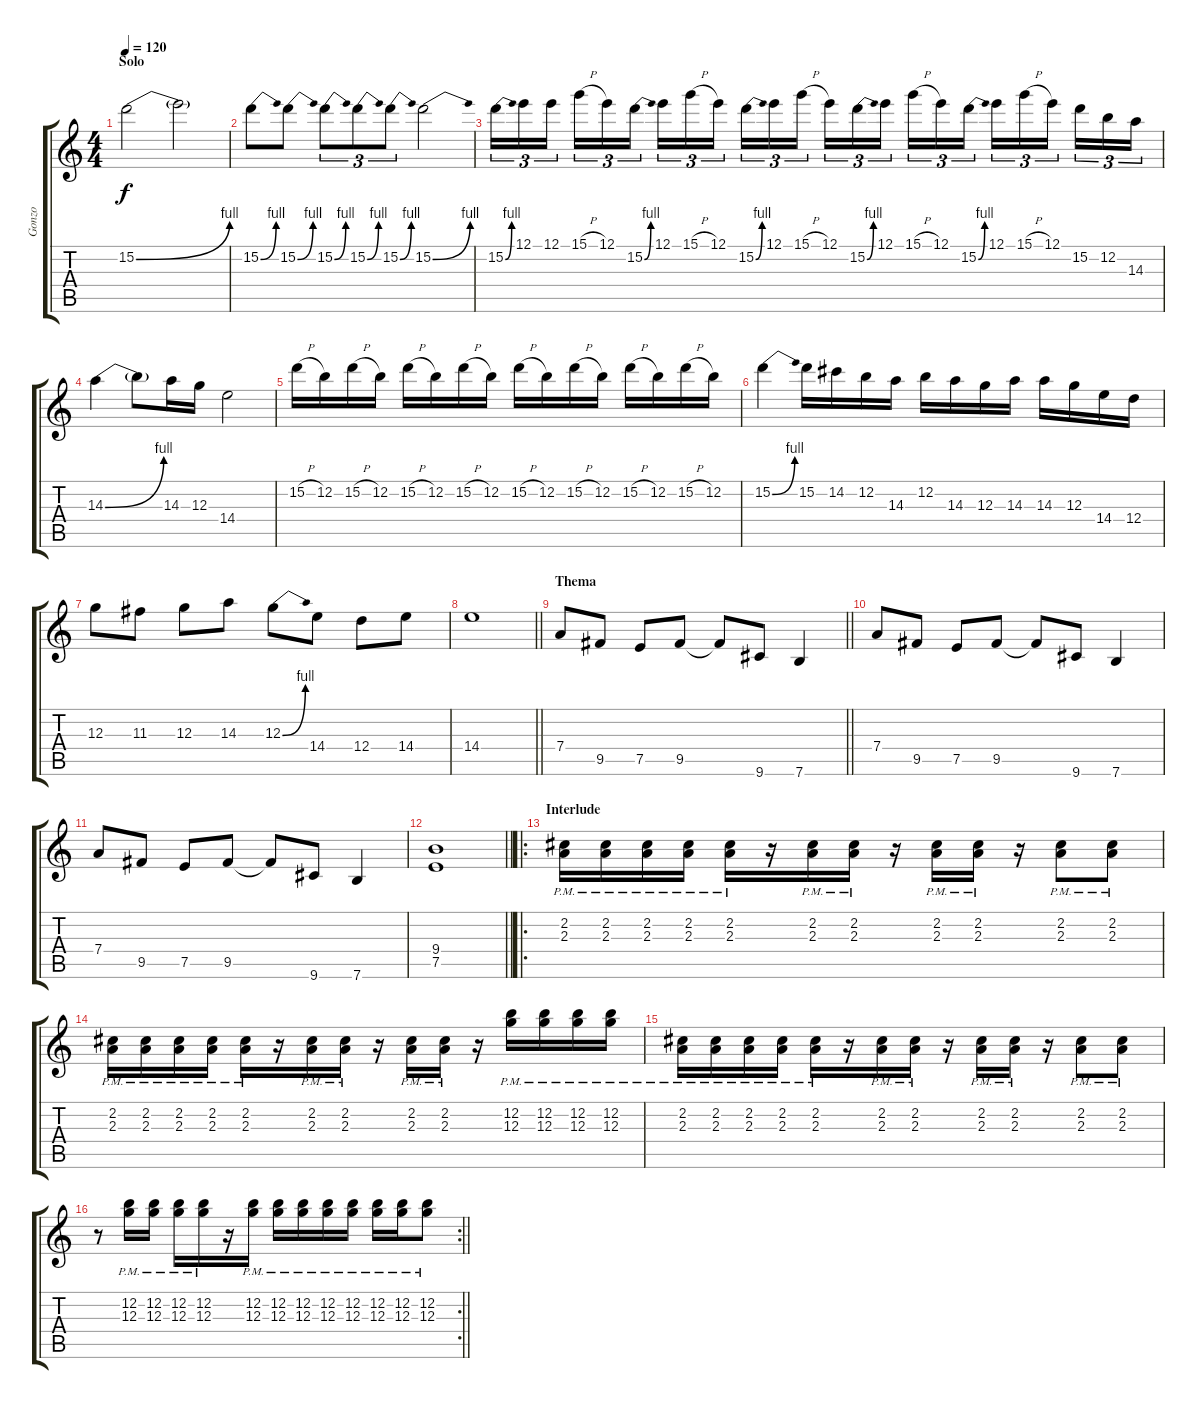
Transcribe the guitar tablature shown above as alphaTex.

\track ("Gonzo" "Gonzo") {instrument overdrivenguitar}
\staff {score tabs}
\tuning (E4 B3 G3 D3 A2 E2) {hide}
\ts (4 4)
\section ("" "Solo")
\tempo 120
\clef g2
\ks c
15.2{be (bend 0 0 60 4)}.2{dy f} 15.2{t}.2 |
15.2{be (bend 0 0 60 4)}.8 15.2{be (bend 0 0 60 4)}.8 15.2{be (bend 0 0 60 4)}.8{tu (3 2)} 15.2{be (bend 0 0 60 4)}.8{tu (3 2)} 15.2{be (bend 0 0 60 4)}.8{tu (3 2)} 15.2{be (bend 0 0 60 4)}.2 |
15.2{be (bend 0 0 60 4)}.16{tu (3 2)} 12.1.16{tu (3 2)} 12.1.16{tu (3 2) beam splitsecondary} 15.1{h}.16{tu (3 2)} 12.1.16{tu (3 2)} 15.2{be (bend 0 0 60 4)}.16{tu (3 2)} 12.1.16{tu (3 2)} 15.1{h}.16{tu (3 2)} 12.1.16{tu (3 2) beam splitsecondary} 15.2{be (bend 0 0 60 4)}.16{tu (3 2)} 12.1.16{tu (3 2)} 15.1{h}.16{tu (3 2)} 12.1.16{tu (3 2)} 15.2{be (bend 0 0 60 4)}.16{tu (3 2)} 12.1.16{tu (3 2) beam splitsecondary} 15.1{h}.16{tu (3 2)} 12.1.16{tu (3 2)} 15.2{be (bend 0 0 60 4)}.16{tu (3 2)} 12.1.16{tu (3 2)} 15.1{h}.16{tu (3 2)} 12.1.16{tu (3 2) beam splitsecondary} 15.2.16{tu (3 2)} 12.2.16{tu (3 2)} 14.3.16{tu (3 2)} |
14.3{be (bend 0 0 60 4)}.4 14.3{t}.8 14.3.16 12.3.16 14.4.2 |
15.2{h}.16 12.2.16 15.2{h}.16 12.2.16 15.2{h}.16 12.2.16 15.2{h}.16 12.2.16 15.2{h}.16 12.2.16 15.2{h}.16 12.2.16 15.2{h}.16 12.2.16 15.2{h}.16 12.2.16 |
15.2{be (bend 0 0 60 4)}.4 15.2.16 14.2.16 12.2.16 14.3.16 12.2.16 14.3.16 12.3.16 14.3.16 14.3.16 12.3.16 14.4.16 12.4.16 |
12.3.8 11.3.8 12.3.8 14.3.8 12.3{be (bend 0 0 60 4)}.8 14.4.8 12.4.8 14.4.8 |
\barLineRight lightlight
14.4.1 |
\section ("" "Thema")
\barLineRight lightlight
7.4.8 9.5.8 7.5.8 9.5.8 9.5{t}.8 9.6.8 7.6.4 |
\section ("" "")
7.4.8 9.5.8 7.5.8 9.5.8 9.5{t}.8 9.6.8 7.6.4 |
7.4.8 9.5.8 7.5.8 9.5.8 9.5{t}.8 9.6.8 7.6.4 |
\barLineRight lightlight
(9.4 7.5).1 |
\ro
\section ("" "Interlude")
(2.2{pm} 2.3{pm}).16 (2.2{pm} 2.3{pm}).16 (2.2{pm} 2.3{pm}).16 (2.2{pm} 2.3{pm}).16 (2.2{pm} 2.3{pm}).16 r.16 (2.2{pm} 2.3{pm}).16 (2.2{pm} 2.3{pm}).16 r.16 (2.2{pm} 2.3{pm}).16 (2.2{pm} 2.3{pm}).16 r.16 (2.2{pm} 2.3{pm}).8 (2.2{pm} 2.3{pm}).8 |
(2.2{pm} 2.3{pm}).16 (2.2{pm} 2.3{pm}).16 (2.2{pm} 2.3{pm}).16 (2.2{pm} 2.3{pm}).16 (2.2{pm} 2.3{pm}).16 r.16 (2.2{pm} 2.3{pm}).16 (2.2{pm} 2.3{pm}).16 r.16 (2.2{pm} 2.3{pm}).16 (2.2{pm} 2.3{pm}).16 r.16 (12.2{pm} 12.3{pm}).16 (12.2{pm} 12.3{pm}).16 (12.2{pm} 12.3{pm}).16 (12.2{pm} 12.3{pm}).16 |
(2.2{pm} 2.3{pm}).16 (2.2{pm} 2.3{pm}).16 (2.2{pm} 2.3{pm}).16 (2.2{pm} 2.3{pm}).16 (2.2{pm} 2.3{pm}).16 r.16 (2.2{pm} 2.3{pm}).16 (2.2{pm} 2.3{pm}).16 r.16 (2.2{pm} 2.3{pm}).16 (2.2{pm} 2.3{pm}).16 r.16 (2.2{pm} 2.3{pm}).8 (2.2{pm} 2.3{pm}).8 |
\rc 2
\barLineRight lightlight
r.8 (12.2{pm} 12.3{pm}).16 (12.2{pm} 12.3{pm}).16 (12.2{pm} 12.3{pm}).16 (12.2{pm} 12.3{pm}).16 r.16 (12.2{pm} 12.3{pm}).16 (12.2{pm} 12.3{pm}).16 (12.2{pm} 12.3{pm}).16 (12.2{pm} 12.3{pm}).16 (12.2{pm} 12.3{pm}).16 (12.2{pm} 12.3{pm}).16 (12.2{pm} 12.3{pm}).16 (12.2{pm} 12.3{pm}).8
